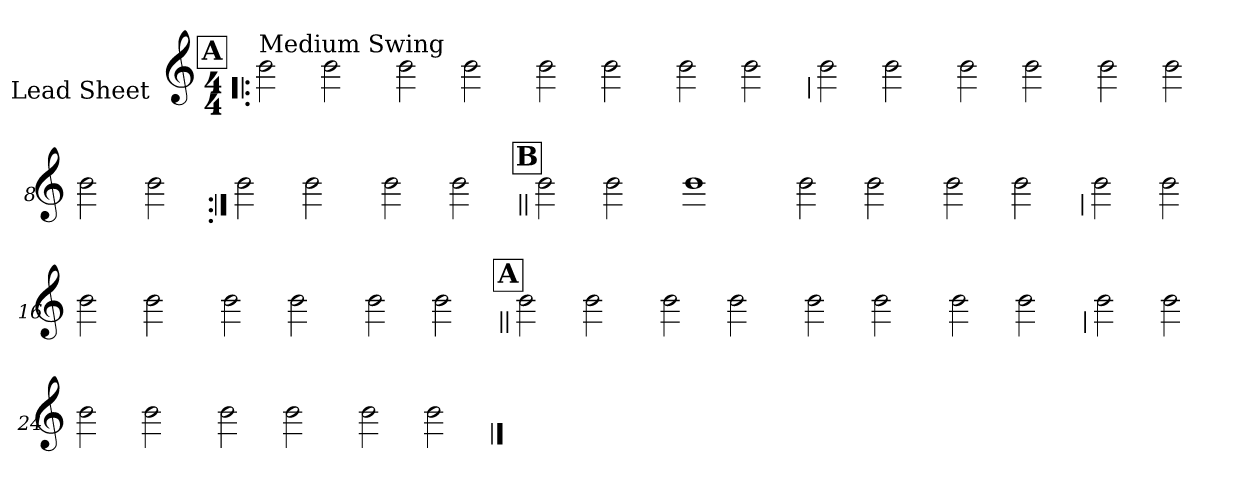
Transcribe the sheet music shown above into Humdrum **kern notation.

**kern
*part1
*staff1
*I"Lead Sheet
*stria0
*clefG2
*k[]
*C:
*M4/4
!!LO:REH:place=s1:a:t=A
=1!|:
!LO:TX:a:t=Medium Swing
2b
2b
=2-
2b
2b
=3-
2b
2b
=4-
2b
2b
!!LO:LB:g=z
=5
2b
2b
=6-
2b
2b
=7-
2b
2b
=8-
2b
2b
!!LO:LB:g=z
=9:|!
2b
2b
=10-
2b
2b
!!LO:LB:g=z
!!LO:REH:place=s1:a:t=B
=11||
2b
2b
=12-
1b
=13-
2b
2b
=14-
2b
2b
!!LO:LB:g=z
=15
2b
2b
=16-
2b
2b
=17-
2b
2b
=18-
2b
2b
!!LO:LB:g=z
!!LO:REH:place=s1:a:t=A
=19||
2b
2b
=20-
2b
2b
=21-
2b
2b
=22-
2b
2b
!!LO:LB:g=z
=23
2b
2b
=24-
2b
2b
=25-
2b
2b
=26-
2b
2b
==
*-
